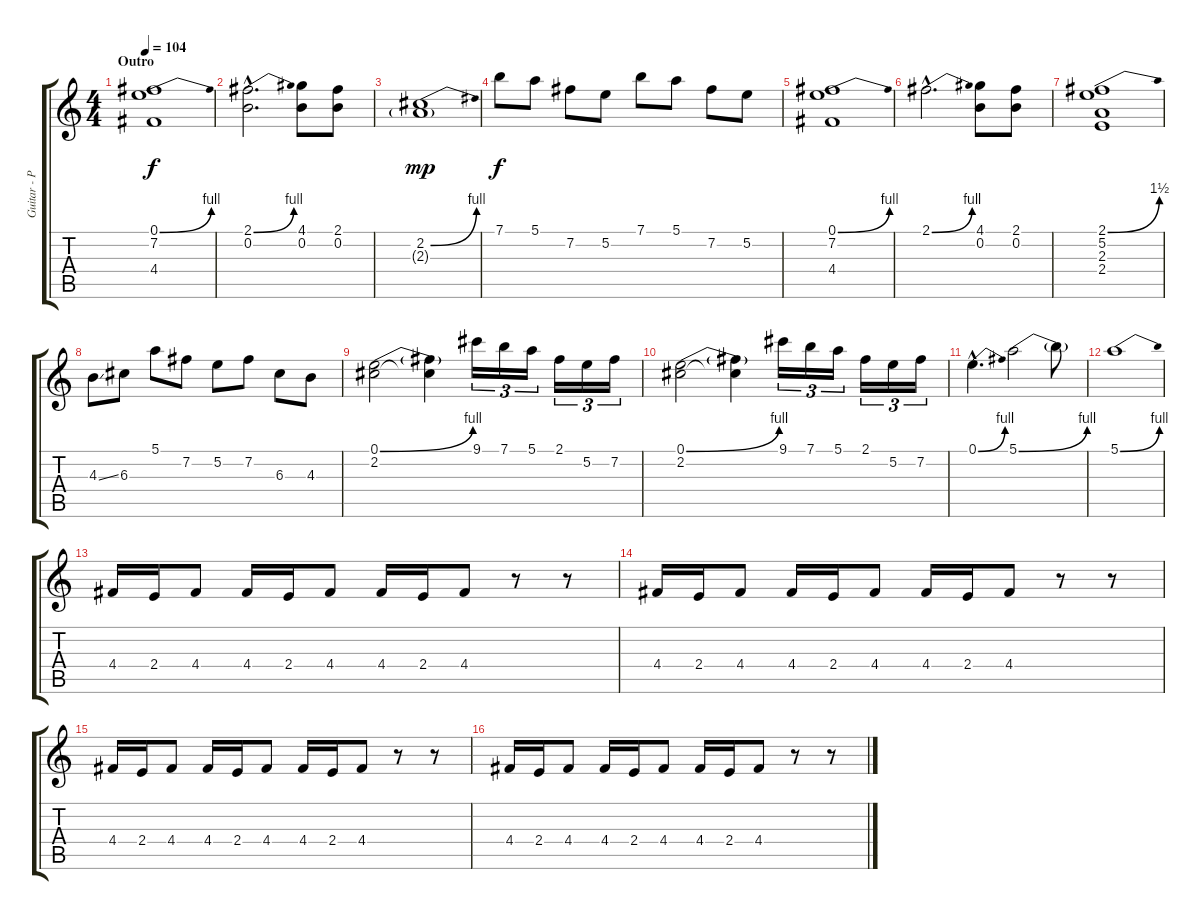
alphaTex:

\track ("Guitar - Peter Hayes" "Guitar - P") {instrument distortionguitar}
\staff {score tabs}
\tuning (E4 B3 G3 D3 A2 E2) {hide}
\ts (4 4)
\section ("" "Outro")
\tempo 104
\clef g2
\ks c
(0.1{be (bend 0 0 60 4)} 7.2 4.4).1{dy f} |
(2.1{be (bend 0 0 60 4) hac} 0.2{hac}).2{d} (4.1 0.2).8 (2.1 0.2).8 |
(2.2{be (bend 0 0 60 4)} 2.3{g}).1{dy mp} |
7.1.8{dy f} 5.1.8 7.2.8 5.2.8 7.1.8 5.1.8 7.2.8 5.2.8 |
(0.1{be (bend 0 0 60 4)} 7.2 4.4).1 |
2.1{be (bend 0 0 60 4) hac}.2{d} (4.1 0.2).8 (2.1 0.2).8 |
(2.1{be (bend 0 0 60 6)} 5.2 2.3 2.4).1 |
4.3{ss}.8 6.3.8 5.1.8 7.2.8 5.2.8 7.2.8 6.3.8 4.3.8 |
(0.1{be (bend 0 0 60 4)} 2.2).2 (0.1{t} 2.2{t}).4 9.1.16{tu (3 2)} 7.1.16{tu (3 2)} 5.1.16{tu (3 2)} 2.1.16{tu (3 2)} 5.2.16{tu (3 2)} 7.2.16{tu (3 2)} |
(0.1{be (bend 0 0 60 4)} 2.2).2 (0.1{t} 2.2{t}).4 9.1.16{tu (3 2)} 7.1.16{tu (3 2)} 5.1.16{tu (3 2)} 2.1.16{tu (3 2)} 5.2.16{tu (3 2)} 7.2.16{tu (3 2)} |
0.1{be (bend 0 0 60 4) hac}.4{d} 5.1{be (bend 0 0 60 4)}.2 5.1{t}.8 |
5.1{be (bend 0 0 60 4)}.1 |
4.4.16{instrument distortionguitar} 2.4.16 4.4.8 4.4.16 2.4.16 4.4.8 4.4.16 2.4.16 4.4.8 r.8 r.8 |
4.4.16{instrument distortionguitar} 2.4.16 4.4.8 4.4.16 2.4.16 4.4.8 4.4.16 2.4.16 4.4.8 r.8 r.8 |
4.4.16{instrument distortionguitar} 2.4.16 4.4.8 4.4.16 2.4.16 4.4.8 4.4.16 2.4.16 4.4.8 r.8 r.8 |
4.4.16{instrument distortionguitar} 2.4.16 4.4.8 4.4.16 2.4.16 4.4.8 4.4.16 2.4.16 4.4.8 r.8 r.8
